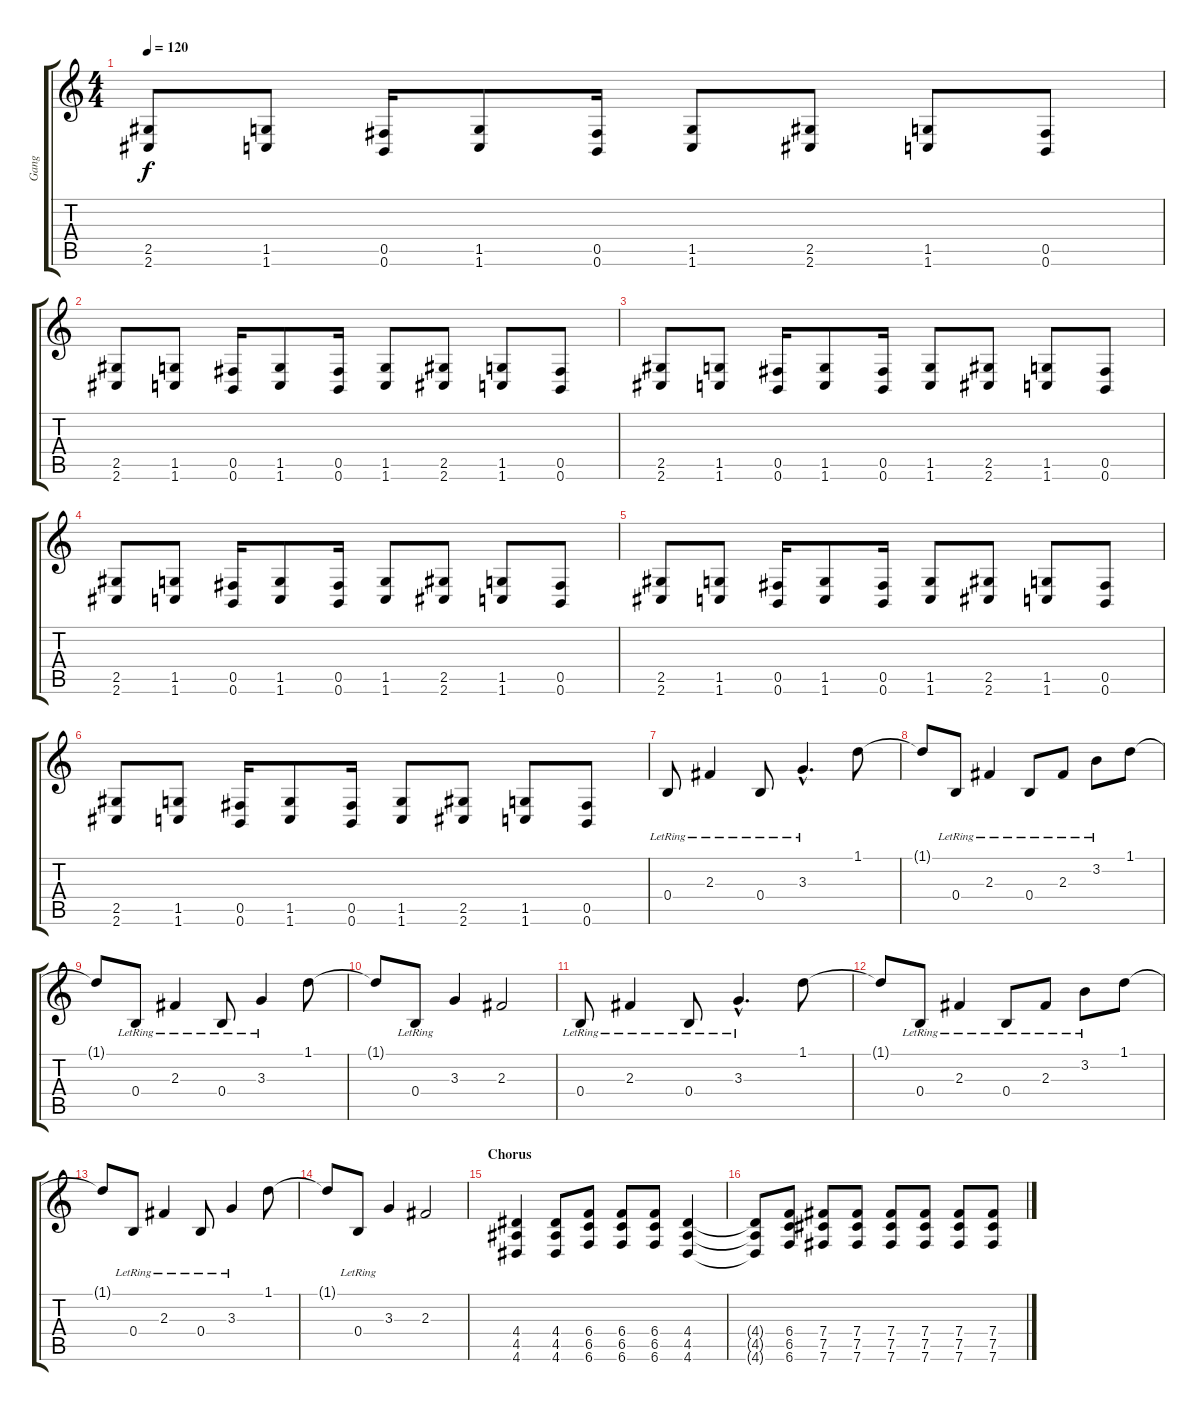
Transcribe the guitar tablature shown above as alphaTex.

\track ("Gang" "Gang") {instrument distortionguitar}
\staff {score tabs}
\tuning (Db4 Ab3 E3 B2 Gb2 B1) {hide}
\ts (4 4)
\tempo 120
\clef g2
\ks c
(2.5 2.6).8{dy f} (1.5 1.6).8 (0.5 0.6).16 (1.5 1.6).8 (0.5 0.6).16 (1.5 1.6).8 (2.5 2.6).8 (1.5 1.6).8 (0.5 0.6).8 |
(2.5 2.6).8 (1.5 1.6).8 (0.5 0.6).16 (1.5 1.6).8 (0.5 0.6).16 (1.5 1.6).8 (2.5 2.6).8 (1.5 1.6).8 (0.5 0.6).8 |
(2.5 2.6).8 (1.5 1.6).8 (0.5 0.6).16 (1.5 1.6).8 (0.5 0.6).16 (1.5 1.6).8 (2.5 2.6).8 (1.5 1.6).8 (0.5 0.6).8 |
(2.5 2.6).8 (1.5 1.6).8 (0.5 0.6).16 (1.5 1.6).8 (0.5 0.6).16 (1.5 1.6).8 (2.5 2.6).8 (1.5 1.6).8 (0.5 0.6).8 |
(2.5 2.6).8 (1.5 1.6).8 (0.5 0.6).16 (1.5 1.6).8 (0.5 0.6).16 (1.5 1.6).8 (2.5 2.6).8 (1.5 1.6).8 (0.5 0.6).8 |
(2.5 2.6).8 (1.5 1.6).8 (0.5 0.6).16 (1.5 1.6).8 (0.5 0.6).16 (1.5 1.6).8 (2.5 2.6).8 (1.5 1.6).8 (0.5 0.6).8 |
0.4{lr}.8{instrument acousticguitarsteel} 2.3{lr}.4 0.4{lr}.8 3.3{hac lr}.4{d} 1.1.8 |
1.1{t}.8 0.4{lr}.8 2.3{lr}.4 0.4{lr}.8 2.3{lr}.8 3.2{lr}.8 1.1.8 |
1.1{t}.8 0.4{lr}.8 2.3{lr}.4 0.4{lr}.8 3.3{lr}.4 1.1.8 |
1.1{t}.8 0.4{lr}.8 3.3.4 2.3.2 |
0.4{lr}.8 2.3{lr}.4 0.4{lr}.8 3.3{hac lr}.4{d} 1.1.8 |
1.1{t}.8 0.4{lr}.8 2.3{lr}.4 0.4{lr}.8 2.3{lr}.8 3.2{lr}.8 1.1.8 |
1.1{t}.8 0.4{lr}.8 2.3{lr}.4 0.4{lr}.8 3.3{lr}.4 1.1.8 |
1.1{t}.8 0.4{lr}.8 3.3.4 2.3.2 |
\section ("" "Chorus")
(4.4 4.5 4.6).4{instrument distortionguitar} (4.4 4.5 4.6).8 (6.4 6.5 6.6).8 (6.4 6.5 6.6).8 (6.4 6.5 6.6).8 (4.4 4.5 4.6).4 |
(4.4{t} 4.5{t} 4.6{t}).8 (6.4 6.5 6.6).8 (7.4 7.5 7.6).8 (7.4 7.5 7.6).8 (7.4 7.5 7.6).8 (7.4 7.5 7.6).8 (7.4 7.5 7.6).8 (7.4 7.5 7.6).8
